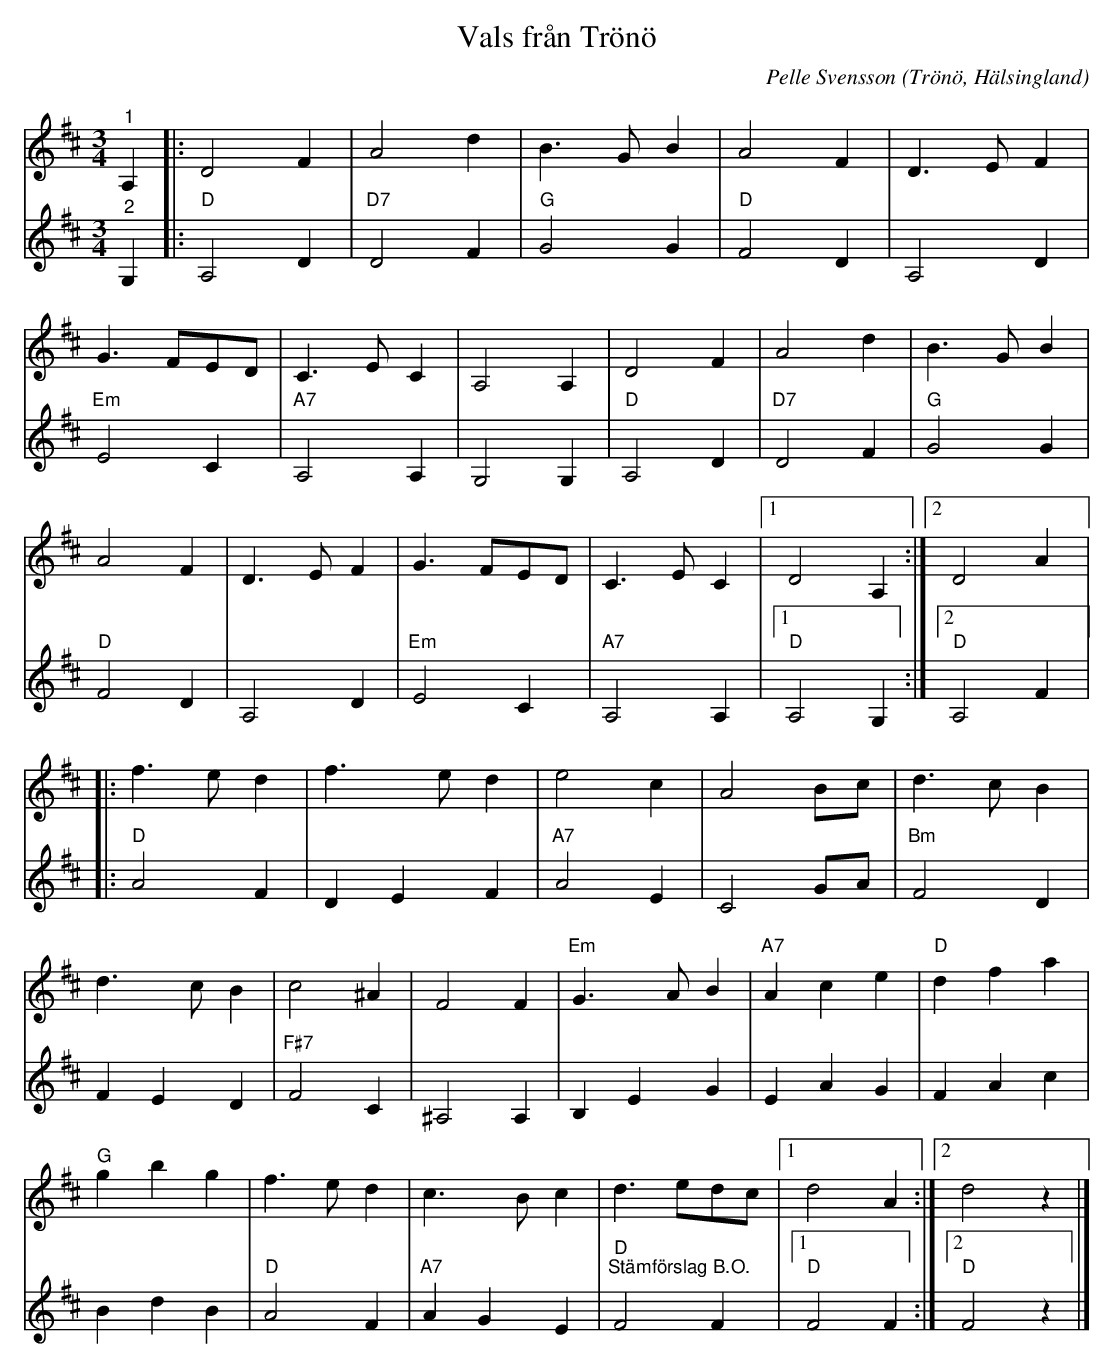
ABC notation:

X:1
T:Vals från Trönö
C:Pelle Svensson
O:Trönö, Hälsingland
L:1/4
M:3/4
K:D
V:1
"^1" A, |: D2 F | A2 d | B3/2 G/ B | A2 F | D3/2 E/ F |
G3/2 F/E/D/ | C3/2 E/ C | A,2 A, | D2 F | A2 d | B3/2 G/ B |
A2 F | D3/2 E/ F | G3/2 F/E/D/ | C3/2 E/ C |1 D2 A, :|2 D2 A |:
f3/2 e/ d | f3/2 e/ d | e2 c | A2 B/c/ | d3/2 c/ B |
d3/2 c/ B | c2 ^A | F2 F |"Em" G3/2 A/ B |"A7" A c e | "D" d f a |
"G" g b g | f3/2 e/ d | c3/2 B/ c | d3/2 e/d/c/ |1 d2 A :|2 d2 z |]
V:2
"^2" G, |:"D" A,2 D |"D7" D2 F |"G" G2 G |"D" F2 D | A,2 D |
"Em" E2 C |"A7" A,2 A, | G,2 G, | "D" A,2 D |"D7" D2 F |
"G" G2 G |"D" F2 D | A,2 D |"Em" E2 C |"A7" A,2 A, |1"D" A,2 G, :|2 "D" A,2 F |:
"D" A2 F | D E F |"A7" A2 E | C2 G/A/ |"Bm" F2 D | F E D |
"F#7" F2 C | ^A,2 A, | B, E G | E A G | F A c | B d B |
"D" A2 F |"A7" A G E |"D""^Stämförslag B.O." F2 F |1 "D" F2 F :|2"D" F2 z |]
